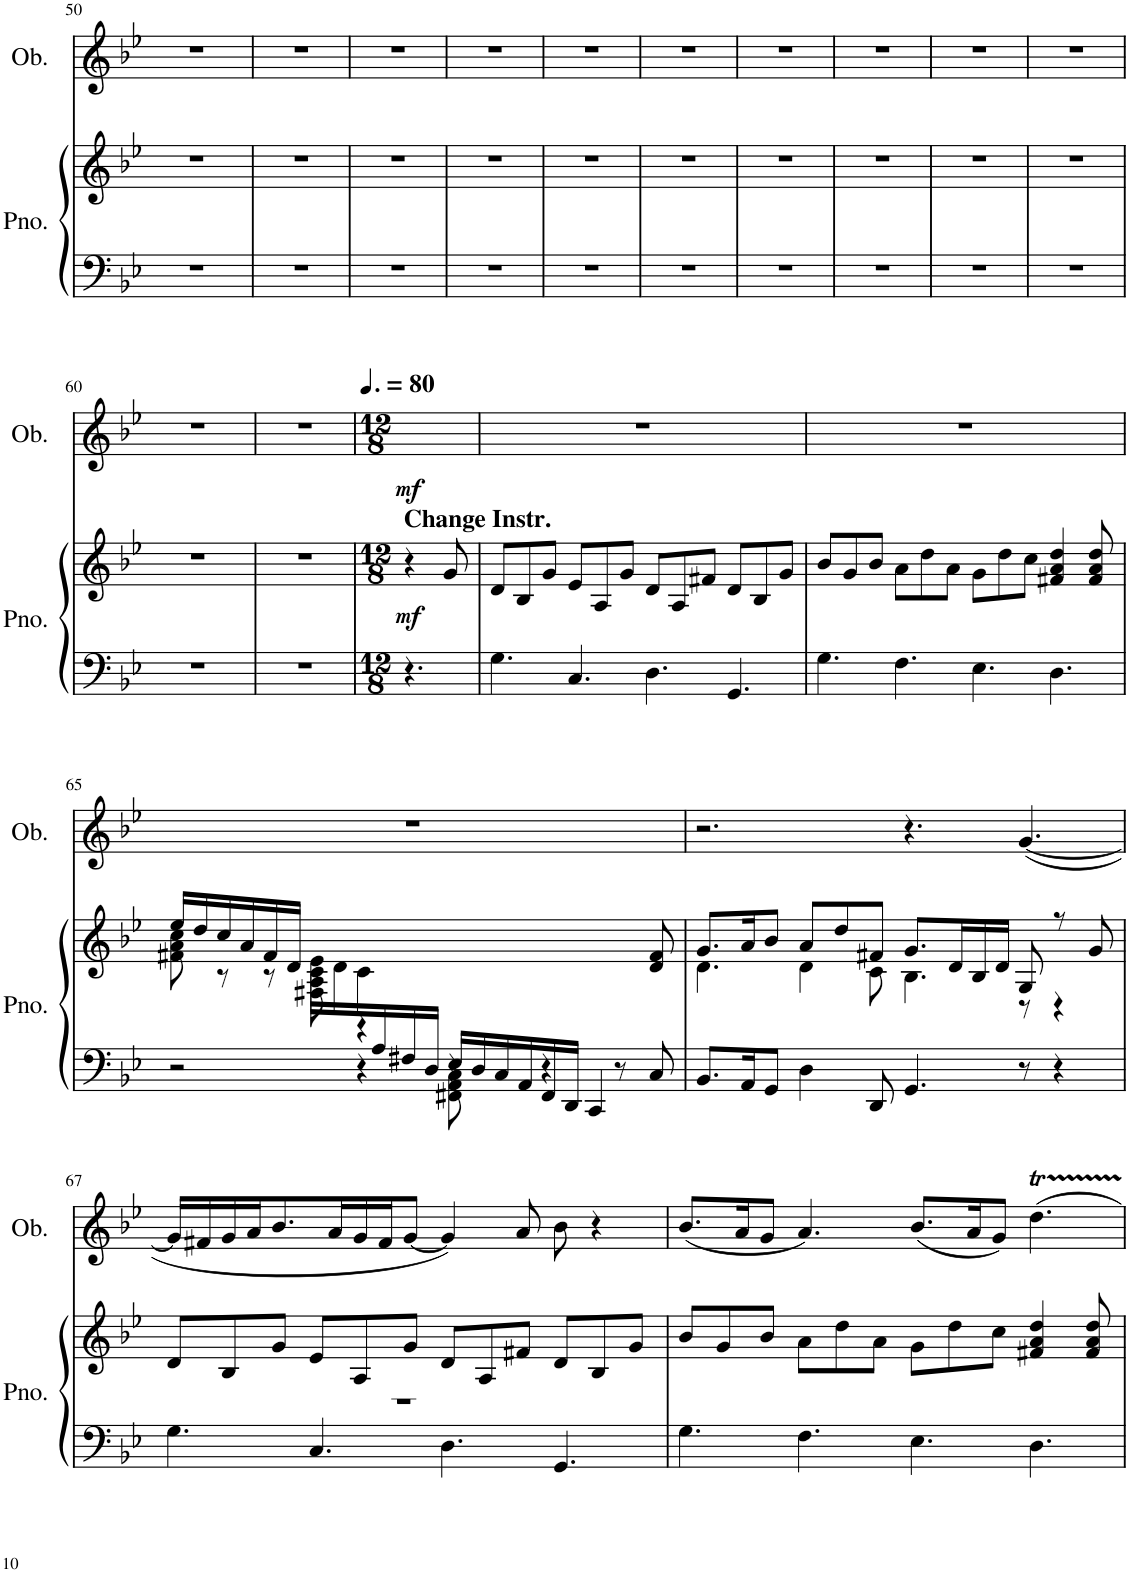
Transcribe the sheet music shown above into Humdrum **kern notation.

**kern	**kern	**dynam	**kern	**dynam
*part2	*part2	*part2	*part1	*part1
*staff3	*staff2	*staff2/3	*staff1	*staff1
*I"Piano	*	*	*I"Oboe	*
*I'Pno.	*	*	*I'Ob.	*
!!LO:PB:g=z
*clefF4	*clefG2	*	*clefG2	*
*k[b-e-]	*k[b-e-]	*	*k[b-e-]	*
*M4/4	*M4/4	*	*M4/4	*
=50	=50	=50	=50	=50
1r	1r	.	1r	.
=51	=51	=51	=51	=51
1r	1r	.	1r	.
=52	=52	=52	=52	=52
1r	1r	.	1r	.
=53	=53	=53	=53	=53
1r	1r	.	1r	.
=54	=54	=54	=54	=54
1r	1r	.	1r	.
=55	=55	=55	=55	=55
1r	1r	.	1r	.
=56	=56	=56	=56	=56
1r	1r	.	1r	.
=57	=57	=57	=57	=57
1r	1r	.	1r	.
=58	=58	=58	=58	=58
1r	1r	.	1r	.
=59	=59	=59	=59	=59
1r	1r	.	1r	.
!!LO:LB:g=z
=60	=60	=60	=60	=60
1r	1r	.	1r	.
=61	=61	=61	=61	=61
1r	1r	.	1r	.
=62	=62	=62	=62	=62
*M12/8	*M12/8	*	*M12/8	*
*	*	*	*MM120	*
!	!LO:TX:a:B:t=Change Instr.	!	!	!
!	!	!LO:DY:b	!	!LO:DY:b
4.r	4r	mf	4.ryy	mf
.	8g/	.	.	.
=63	=63	=63	=63	=63
4.G\	8d/L	.	1.r	.
.	8B-/	.	.	.
.	8g/J	.	.	.
4.C/	8e-/L	.	.	.
.	8A/	.	.	.
.	8g/J	.	.	.
4.D\	8d/L	.	.	.
.	8A/	.	.	.
.	8f#X/J	.	.	.
4.GG/	8d/L	.	.	.
.	8B-/	.	.	.
.	8g/J	.	.	.
=64	=64	=64	=64	=64
4.G\	8b-/L	.	1.r	.
.	8g/	.	.	.
.	8b-/J	.	.	.
4.F\	8a\L	.	.	.
.	8dd\	.	.	.
.	8a\J	.	.	.
4.E-\	8g\L	.	.	.
.	8dd\	.	.	.
.	8cc\J	.	.	.
4.D\	4f#X/ 4a/ 4dd/	.	.	.
.	8f#/ 8a/ 8dd/	.	.	.
!!LO:LB:g=z
=65	=65	=65	=65	=65
*^	*^	*	*	*
*	*^	*	*	*	*	*
16ryy	2.ryy	2r	16ee-/LL	8f#X\ 8a\ 8cc\	.	1.r	.
.	.	.	16dd/	.	.	.	.
.	.	.	16cc/	8r	.	.	.
.	.	.	16a/	.	.	.	.
.	.	.	16f#/	8r	.	.	.
.	.	.	16d/JJ	.	.	.	.
.	.	.	16e-\LL	8F#X\ 8A\ 8c\	.	.	.
.	.	.	16d\	.	.	.	.
.	.	4r	16c\	4r	.	.	.
16A/	.	.	16ryy	.	.	.	.
16F#X/	.	.	.	.	.	.	.
16D/JJ	.	.	.	.	.	.	.
16E-/LL	8FF#X\ 8AA\ 8C\	4r	.	2.ryy	.	.	.
16D/	.	.	.	.	.	.	.
16C/	2ryy	.	.	.	.	.	.
16AA/	.	.	.	.	.	.	.
16FF#/	.	4r	.	.	.	.	.
16DD/JJ	.	.	.	.	.	.	.
4CC/	.	.	.	.	.	.	.
.	.	8r	.	.	.	.	.
8ryy	8ryy	8C/	8d/ 8f#/	.	.	.	.
*v	*v	*v	*	*	*	*	*
=66	=66	=66	=66	=66	=66
8.BB-/L	8.g/L	4.d\	.	2.r	.
16AA/K	16a/K	.	.	.	.
8GG/J	8b-/J	.	.	.	.
4D\	8a/L	4d\	.	.	.
.	8dd/	.	.	.	.
8DD/	8f#X/J	8c\	.	.	.
4.GG/	8.g/L	4.B-\	.	4.r	.
.	16d/L	.	.	.	.
.	16B-/	.	.	.	.
.	16d/JJ	.	.	.	.
8r	8G/	8r	.	([4.g/	.
4r	8r	4r	.	.	.
.	8g/	.	.	.	.
!!LO:LB:g=z
=67	=67	=67	=67	=67	=67
4.G\	8d/L	1.r	.	16g/LL]	.
.	.	.	.	16f#X/	.
.	8B-/	.	.	16g/	.
.	.	.	.	16a/J	.
.	8g/J	.	.	8.b-/	.
4.C/	8e-/L	.	.	.	.
.	.	.	.	16a/L	.
.	8A/	.	.	16g/	.
.	.	.	.	16f#/J	.
.	8g/J	.	.	[8g/J	.
4.D\	8d/L	.	.	4g/])	.
.	8A/	.	.	.	.
.	8f#X/J	.	.	8a/	.
4.GG/	8d/L	.	.	8b-\	.
.	8B-/	.	.	4r	.
.	8g/J	.	.	.	.
*	*v	*v	*	*	*
=68	=68	=68	=68	=68
4.G\	8b-/L	.	(8.b-/L	.
.	8g/	.	.	.
.	.	.	16a/K	.
.	8b-/J	.	8g/J	.
4.F\	8a\L	.	4.a/)	.
.	8dd\	.	.	.
.	8a\J	.	.	.
4.E-\	8g\L	.	(8.b-/L	.
.	8dd\	.	.	.
.	.	.	16a/K	.
.	8cc\J	.	8g/J)	.
4.D\	4f#X/ 4a/ 4dd/	.	4.ddt\	.
.	8f#/ 8a/ 8dd/	.	.	.
=	=	=	=	=
*-	*-	*-	*-	*-
